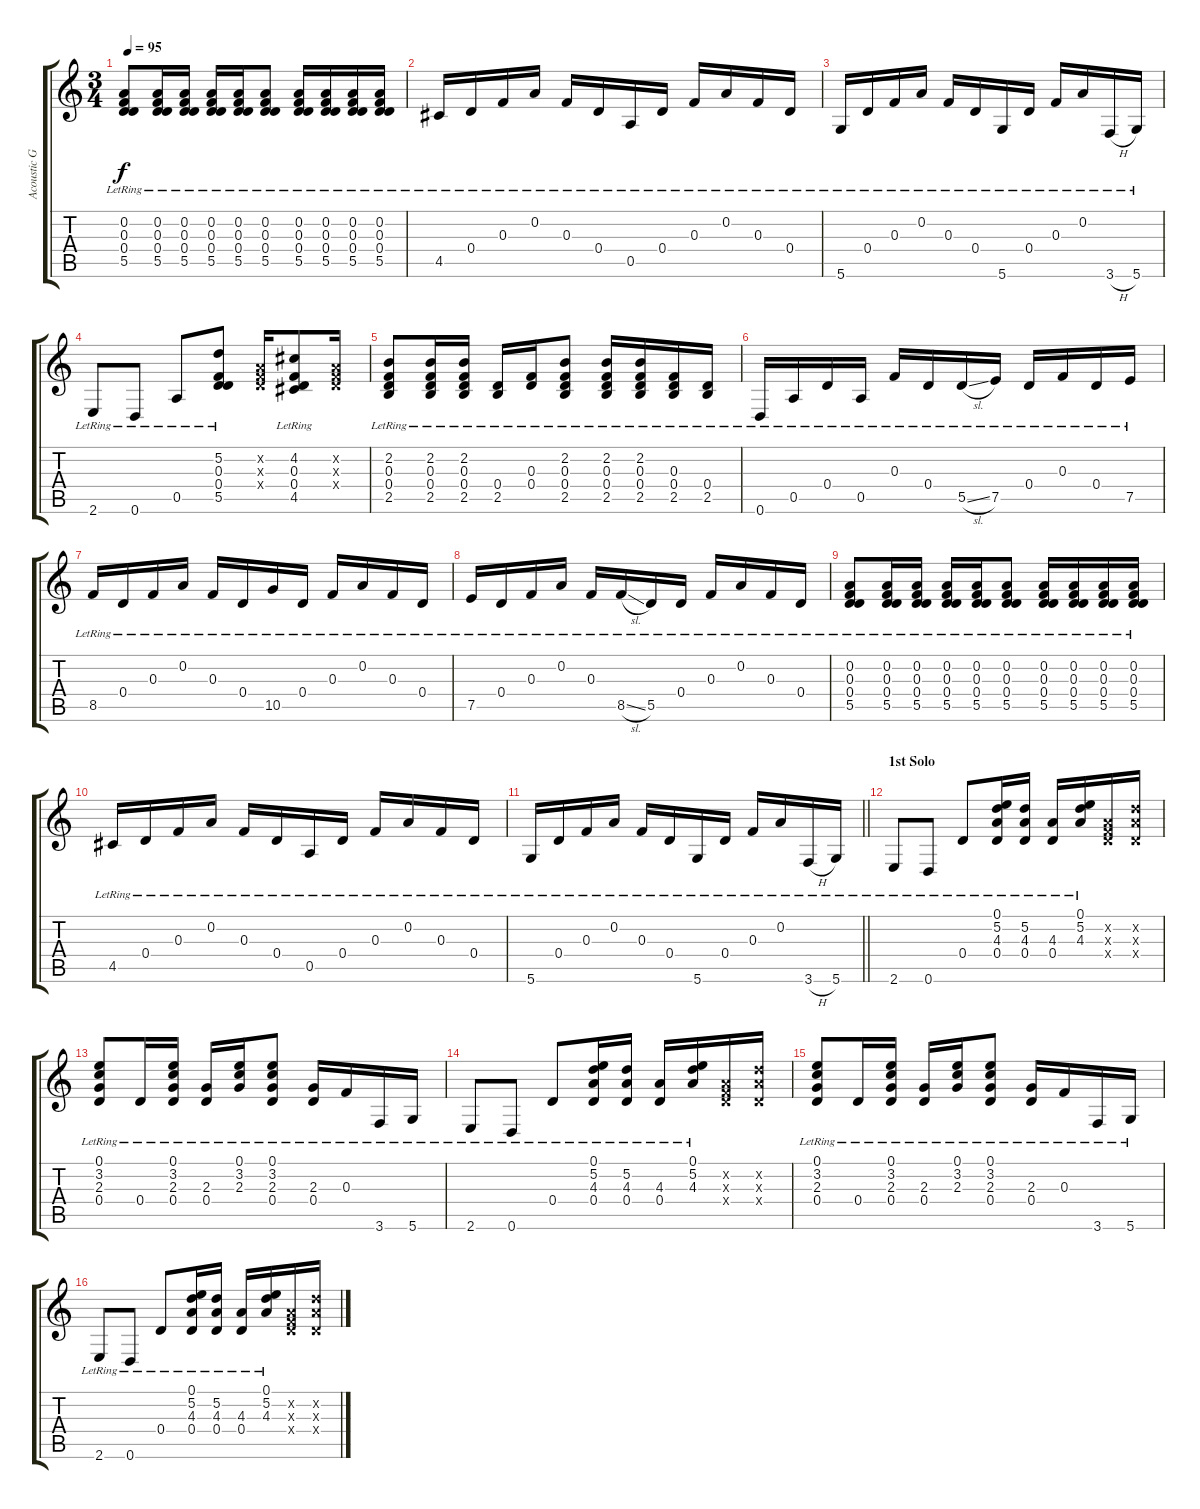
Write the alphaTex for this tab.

\track ("Acoustic Guitar" "Acoustic G") {instrument acousticguitarsteel}
\staff {score tabs}
\tuning (E4 A3 F3 D3 A2 D2) {hide}
\ts (3 4)
\tempo 95
\clef g2
\ks c
(0.2{lr} 0.3{lr} 0.4{lr} 5.5{lr}).8{dy f} (0.2{lr} 0.3{lr} 0.4{lr} 5.5{lr}).16 (0.2{lr} 0.3{lr} 0.4{lr} 5.5{lr}).16 (0.2{lr} 0.3{lr} 0.4{lr} 5.5{lr}).16 (0.2{lr} 0.3{lr} 0.4{lr} 5.5{lr}).16 (0.2{lr} 0.3{lr} 0.4{lr} 5.5{lr}).8 (0.2{lr} 0.3{lr} 0.4{lr} 5.5{lr}).16 (0.2{lr} 0.3{lr} 0.4{lr} 5.5{lr}).16 (0.2{lr} 0.3{lr} 0.4{lr} 5.5{lr}).16 (0.2{lr} 0.3{lr} 0.4{lr} 5.5{lr}).16 |
4.5{lr}.16 0.4{lr}.16 0.3{lr}.16 0.2{lr}.16 0.3{lr}.16 0.4{lr}.16 0.5{lr}.16 0.4{lr}.16 0.3{lr}.16 0.2{lr}.16 0.3{lr}.16 0.4{lr}.16 |
5.6{lr}.16 0.4{lr}.16 0.3{lr}.16 0.2{lr}.16 0.3{lr}.16 0.4{lr}.16 5.6{lr}.16 0.4{lr}.16 0.3{lr}.16 0.2{lr}.16 3.6{h lr}.16 5.6{lr}.16 |
2.6{lr}.8 0.6{lr}.8 0.5{lr}.8 (5.2{lr} 0.3{lr} 0.4{lr} 5.5{lr}).8 (0.2{x} 0.3{x} 0.4{x}).16 (4.2{lr} 0.3{lr} 0.4{lr} 4.5{lr}).8 (0.2{x} 0.3{x} 0.4{x}).16 |
(2.2{lr} 0.3{lr} 0.4{lr} 2.5{lr}).8 (2.2{lr} 0.3{lr} 0.4{lr} 2.5{lr}).16 (2.2{lr} 0.3{lr} 0.4{lr} 2.5{lr}).16 (0.4{lr} 2.5{lr}).16 (0.3{lr} 0.4{lr}).16 (2.2{lr} 0.3{lr} 0.4{lr} 2.5{lr}).8 (2.2{lr} 0.3{lr} 0.4{lr} 2.5{lr}).16 (2.2{lr} 0.3{lr} 0.4{lr} 2.5{lr}).16 (0.3{lr} 0.4{lr} 2.5{lr}).16 (0.4{lr} 2.5{lr}).16 |
0.6{lr}.16 0.5{lr}.16 0.4{lr}.16 0.5{lr}.16 0.3{lr}.16 0.4{lr}.16 5.5{sl lr}.16 7.5{lr}.16 0.4{lr}.16 0.3{lr}.16 0.4{lr}.16 7.5{lr}.16 |
8.5{lr}.16 0.4{lr}.16 0.3{lr}.16 0.2{lr}.16 0.3{lr}.16 0.4{lr}.16 10.5{lr}.16 0.4{lr}.16 0.3{lr}.16 0.2{lr}.16 0.3{lr}.16 0.4{lr}.16 |
7.5{lr}.16 0.4{lr}.16 0.3{lr}.16 0.2{lr}.16 0.3{lr}.16 8.5{sl lr}.16 5.5{lr}.16 0.4{lr}.16 0.3{lr}.16 0.2{lr}.16 0.3{lr}.16 0.4{lr}.16 |
(0.2{lr} 0.3{lr} 0.4{lr} 5.5{lr}).8 (0.2{lr} 0.3{lr} 0.4{lr} 5.5{lr}).16 (0.2{lr} 0.3{lr} 0.4{lr} 5.5{lr}).16 (0.2{lr} 0.3{lr} 0.4{lr} 5.5{lr}).16 (0.2{lr} 0.3{lr} 0.4{lr} 5.5{lr}).16 (0.2{lr} 0.3{lr} 0.4{lr} 5.5{lr}).8 (0.2{lr} 0.3{lr} 0.4{lr} 5.5{lr}).16 (0.2{lr} 0.3{lr} 0.4{lr} 5.5{lr}).16 (0.2{lr} 0.3{lr} 0.4{lr} 5.5{lr}).16 (0.2{lr} 0.3{lr} 0.4{lr} 5.5{lr}).16 |
4.5{lr}.16 0.4{lr}.16 0.3{lr}.16 0.2{lr}.16 0.3{lr}.16 0.4{lr}.16 0.5{lr}.16 0.4{lr}.16 0.3{lr}.16 0.2{lr}.16 0.3{lr}.16 0.4{lr}.16 |
\barLineRight lightlight
5.6{lr}.16 0.4{lr}.16 0.3{lr}.16 0.2{lr}.16 0.3{lr}.16 0.4{lr}.16 5.6{lr}.16 0.4{lr}.16 0.3{lr}.16 0.2{lr}.16 3.6{h lr}.16 5.6{lr}.16 |
\section ("" "1st Solo")
2.6{lr}.8 0.6{lr}.8 0.4{lr}.8 (0.1{lr} 5.2{lr} 4.3{lr} 0.4{lr}).16 (5.2{lr} 4.3{lr} 0.4{lr}).16 (4.3{lr} 0.4{lr}).16 (0.1{lr} 5.2{lr} 4.3{lr}).16 (0.2{x} 0.3{x} 0.4{x}).16 (5.2{x} 4.3{x} 0.4{x}).16 |
(0.1{lr} 3.2{lr} 2.3{lr} 0.4{lr}).8 0.4{lr}.16 (0.1{lr} 3.2{lr} 2.3{lr} 0.4{lr}).16 (2.3{lr} 0.4{lr}).16 (0.1{lr} 3.2{lr} 2.3{lr}).16 (0.1{lr} 3.2{lr} 2.3{lr} 0.4{lr}).8 (2.3{lr} 0.4{lr}).16 0.3{lr}.16 3.6{lr}.16 5.6{lr}.16 |
2.6{lr}.8 0.6{lr}.8 0.4{lr}.8 (0.1{lr} 5.2{lr} 4.3{lr} 0.4{lr}).16 (5.2{lr} 4.3{lr} 0.4{lr}).16 (4.3{lr} 0.4{lr}).16 (0.1{lr} 5.2{lr} 4.3{lr}).16 (0.2{x} 0.3{x} 0.4{x}).16 (5.2{x} 4.3{x} 0.4{x}).16 |
(0.1{lr} 3.2{lr} 2.3{lr} 0.4{lr}).8 0.4{lr}.16 (0.1{lr} 3.2{lr} 2.3{lr} 0.4{lr}).16 (2.3{lr} 0.4{lr}).16 (0.1{lr} 3.2{lr} 2.3{lr}).16 (0.1{lr} 3.2{lr} 2.3{lr} 0.4{lr}).8 (2.3{lr} 0.4{lr}).16 0.3{lr}.16 3.6{lr}.16 5.6{lr}.16 |
2.6{lr}.8 0.6{lr}.8 0.4{lr}.8 (0.1{lr} 5.2{lr} 4.3{lr} 0.4{lr}).16 (5.2{lr} 4.3{lr} 0.4{lr}).16 (4.3{lr} 0.4{lr}).16 (0.1{lr} 5.2{lr} 4.3{lr}).16 (0.2{x} 0.3{x} 0.4{x}).16 (5.2{x} 4.3{x} 0.4{x}).16
